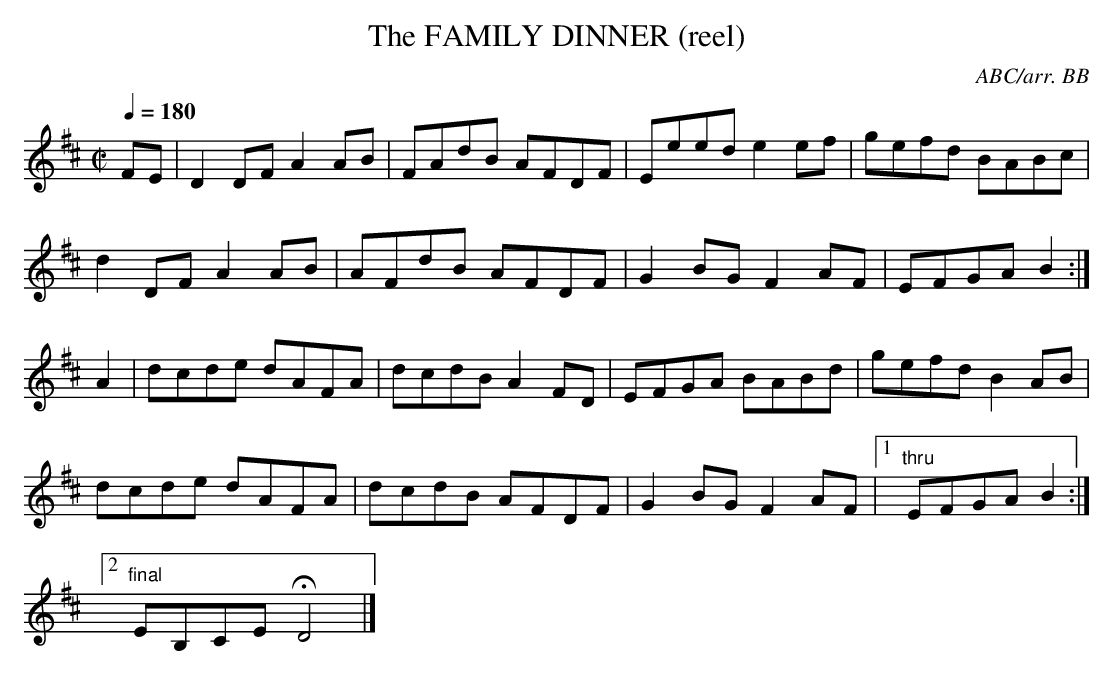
X:1
T:FAMILY DINNER (reel), The
C:ABC/arr. BB
Q:1/4=180
L:1/8
M:C|
K:D
FE|D2 DF A2 AB|FAdB AFDF|Eeed e2 ef|gefd BABc|
d2 DF A2 AB|AFdB AFDF|G2 BG F2 AF|EFGA B2:|
A2|dcde dAFA|dcdB A2 FD|EFGA BABd|gefd B2 AB|
dcde dAFA|dcdB AFDF|G2 BG F2 AF|1 "thru"EFGA B2:|
[2 "final"EB,CE HD4|]
